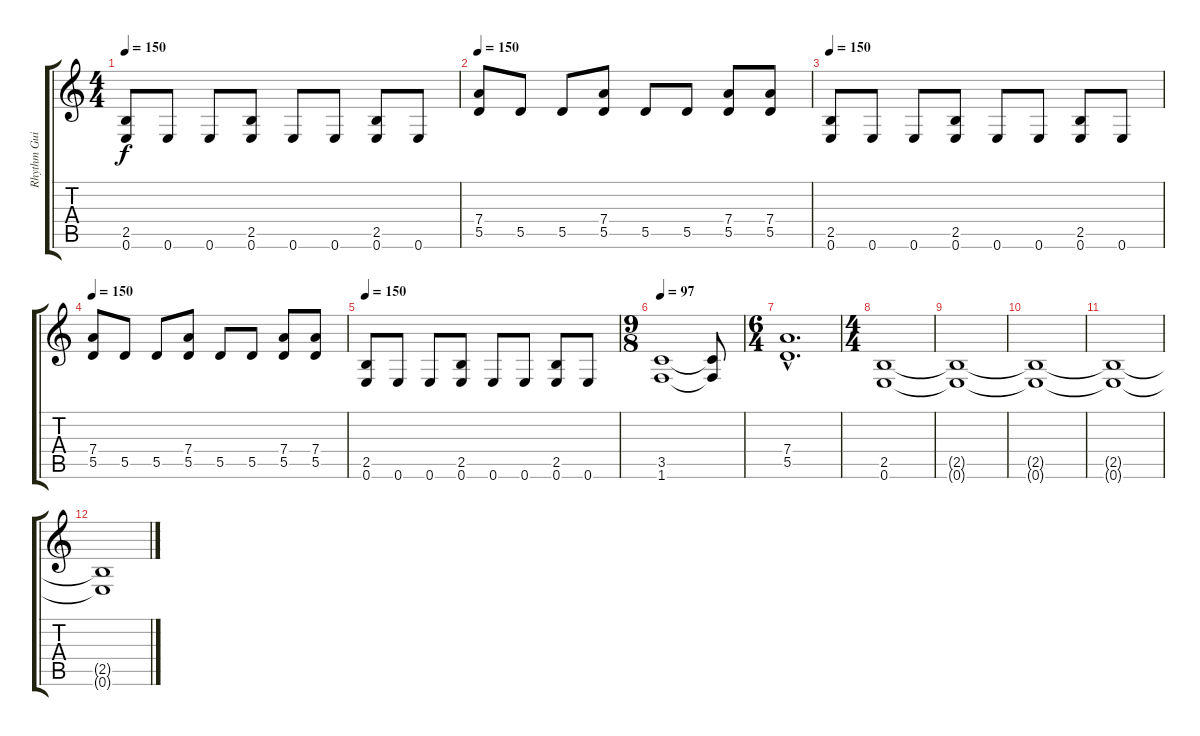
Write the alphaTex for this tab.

\track ("Rhythm Guitar" "Rhythm Gui") {instrument distortionguitar}
\staff {score tabs}
\tuning (E4 B3 G3 D3 A2 E2) {hide}
\ts (4 4)
\tempo 150
\clef g2
\ks c
(2.5 0.6).8{dy f} 0.6.8 0.6.8 (2.5 0.6).8 0.6.8 0.6.8 (2.5 0.6).8 0.6.8 |
\tempo 150
(7.4 5.5).8 5.5.8 5.5.8 (7.4 5.5).8 5.5.8 5.5.8 (7.4 5.5).8 (7.4 5.5).8 |
\tempo 150
(2.5 0.6).8 0.6.8 0.6.8 (2.5 0.6).8 0.6.8 0.6.8 (2.5 0.6).8 0.6.8 |
\tempo 150
(7.4 5.5).8 5.5.8 5.5.8 (7.4 5.5).8 5.5.8 5.5.8 (7.4 5.5).8 (7.4 5.5).8 |
\tempo 150
(2.5 0.6).8 0.6.8 0.6.8 (2.5 0.6).8 0.6.8 0.6.8 (2.5 0.6).8 0.6.8 |
\ts (9 8)
\tempo 97
(3.5 1.6).1 (3.5{t} 1.6{t}).8 |
\ts (6 4)
(7.4{hac} 5.5{hac}).1{d} |
\ts (4 4)
(2.5 0.6).1 |
(2.5{t} 0.6{t}).1 |
(2.5{t} 0.6{t}).1 |
(2.5{t} 0.6{t}).1 |
(2.5{t} 0.6{t}).1
